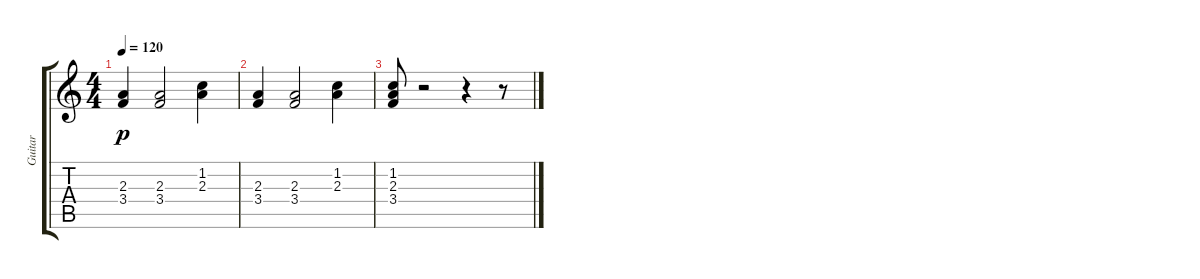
\track ("Guitar" "Guitar") {instrument acousticguitarnylon}
\staff {score tabs}
\tuning (E4 B3 G3 D3 A2 E2) {hide}
\ts (4 4)
\tempo 120
\clef g2
\ks c
(2.3 3.4).4{dy p} (2.3 3.4).2 (1.2 2.3).4 |
(2.3 3.4).4 (2.3 3.4).2 (1.2 2.3).4 |
(1.2 2.3 3.4).8 r.2 r.4 r.8
